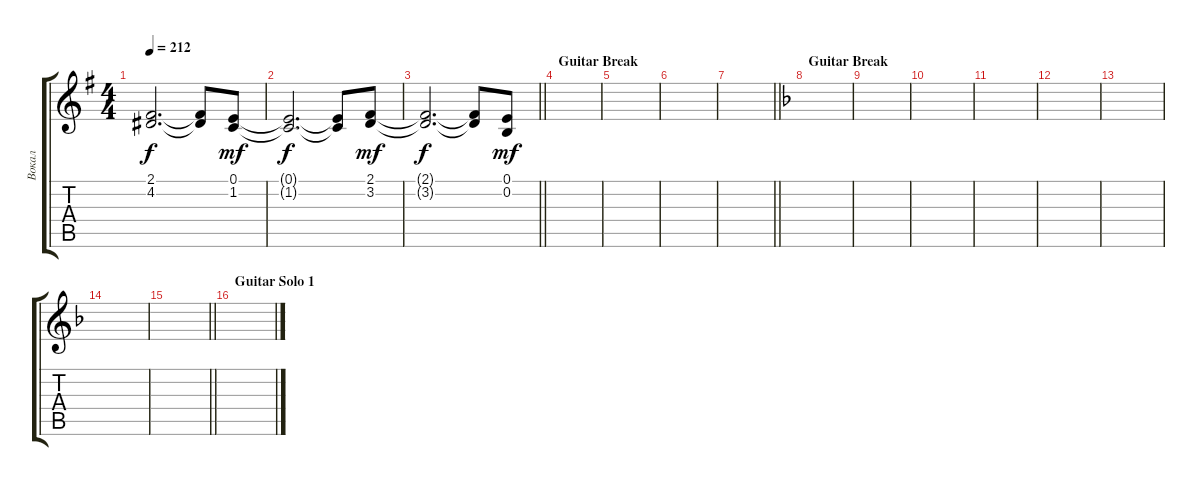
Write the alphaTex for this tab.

\track ("Вокал" "Вокал") {instrument trumpet}
\staff {score tabs}
\tuning (E4 B3 G3 D3 A2 E2) {hide}
\ts (4 4)
\tempo 212
\clef g2
\ks eminor
(2.1{t} 4.2{t}).2{d dy f} (2.1{t} 4.2{t}).8 (0.1 1.2).8{dy mf} |
(0.1{t} 1.2{t}).2{d dy f} (0.1{t} 1.2{t}).8 (2.1 3.2).8{dy mf} |
\barLineRight lightlight
(2.1{t} 3.2{t}).2{d dy f} (2.1{t} 3.2{t}).8 (0.1 0.2).8{dy mf} |
\section ("" "Guitar Break")
|
|
|
\barLineRight lightlight
|
\section ("" "Guitar Break")
\ks dminor
|
|
|
|
|
|
|
\barLineRight lightlight
|
\section ("" "Guitar Solo 1")
